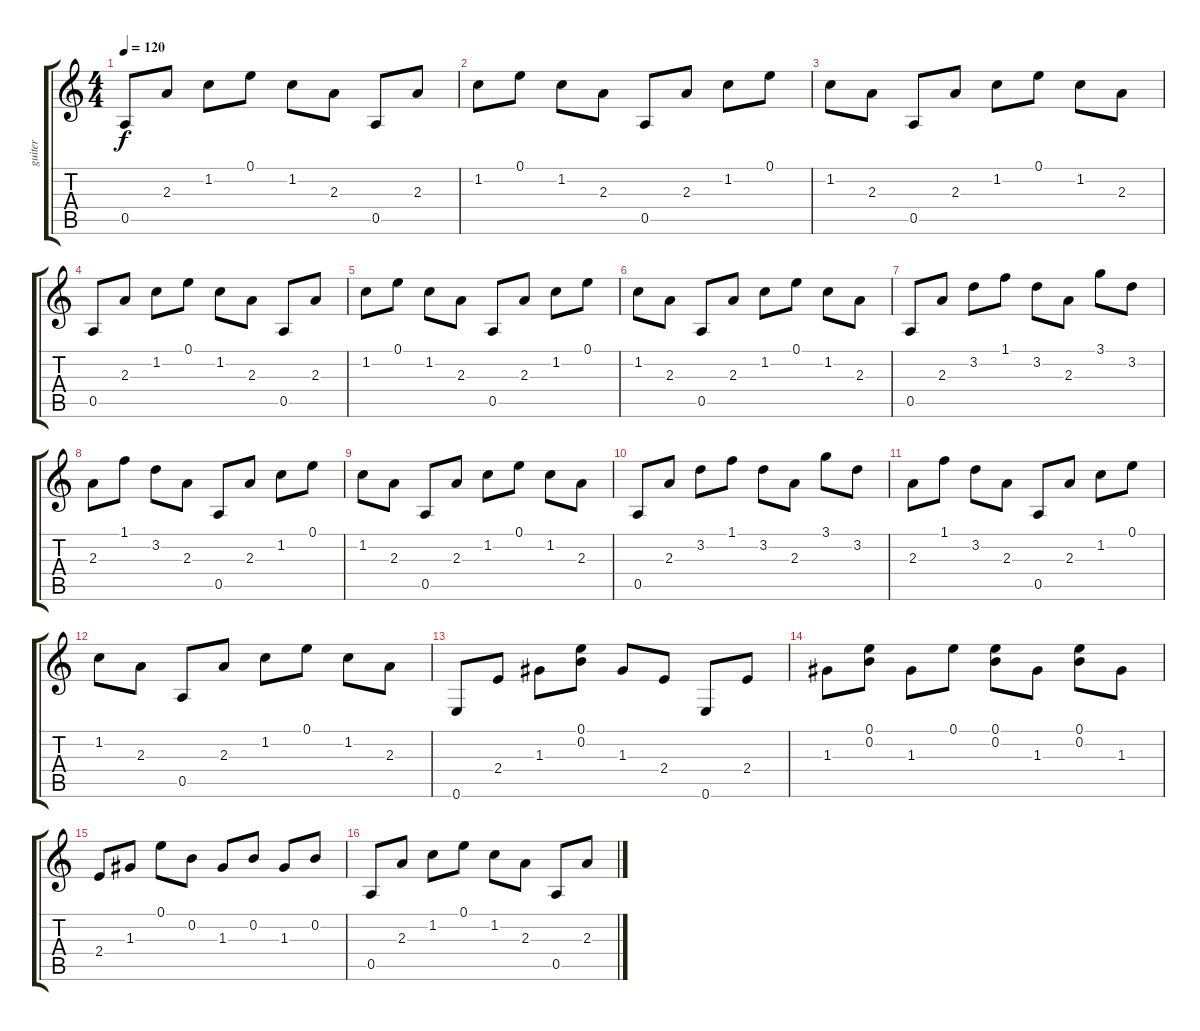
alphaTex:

\track ("guiter" "guiter") {instrument acousticguitarsteel}
\staff {score tabs}
\tuning (E4 B3 G3 D3 A2 E2) {hide}
\ts (4 4)
\tempo 120
\clef g2
\ks c
0.5.8{dy f} 2.3.8 1.2.8 0.1.8 1.2.8 2.3.8 0.5.8 2.3.8 |
1.2.8 0.1.8 1.2.8 2.3.8 0.5.8 2.3.8 1.2.8 0.1.8 |
1.2.8 2.3.8 0.5.8 2.3.8 1.2.8 0.1.8 1.2.8 2.3.8 |
0.5.8 2.3.8 1.2.8 0.1.8 1.2.8 2.3.8 0.5.8 2.3.8 |
1.2.8 0.1.8 1.2.8 2.3.8 0.5.8 2.3.8 1.2.8 0.1.8 |
1.2.8 2.3.8 0.5.8 2.3.8 1.2.8 0.1.8 1.2.8 2.3.8 |
0.5.8 2.3.8 3.2.8 1.1.8 3.2.8 2.3.8 3.1.8 3.2.8 |
2.3.8 1.1.8 3.2.8 2.3.8 0.5.8 2.3.8 1.2.8 0.1.8 |
1.2.8 2.3.8 0.5.8 2.3.8 1.2.8 0.1.8 1.2.8 2.3.8 |
0.5.8 2.3.8 3.2.8 1.1.8 3.2.8 2.3.8 3.1.8 3.2.8 |
2.3.8 1.1.8 3.2.8 2.3.8 0.5.8 2.3.8 1.2.8 0.1.8 |
1.2.8 2.3.8 0.5.8 2.3.8 1.2.8 0.1.8 1.2.8 2.3.8 |
0.6.8 2.4.8 1.3.8 (0.1 0.2).8 1.3.8 2.4.8 0.6.8 2.4.8 |
1.3.8 (0.1 0.2).8 1.3.8 0.1.8 (0.1 0.2).8 1.3.8 (0.1 0.2).8 1.3.8 |
2.4.8 1.3.8 0.1.8 0.2.8 1.3.8 0.2.8 1.3.8 0.2.8 |
0.5.8 2.3.8 1.2.8 0.1.8 1.2.8 2.3.8 0.5.8 2.3.8
